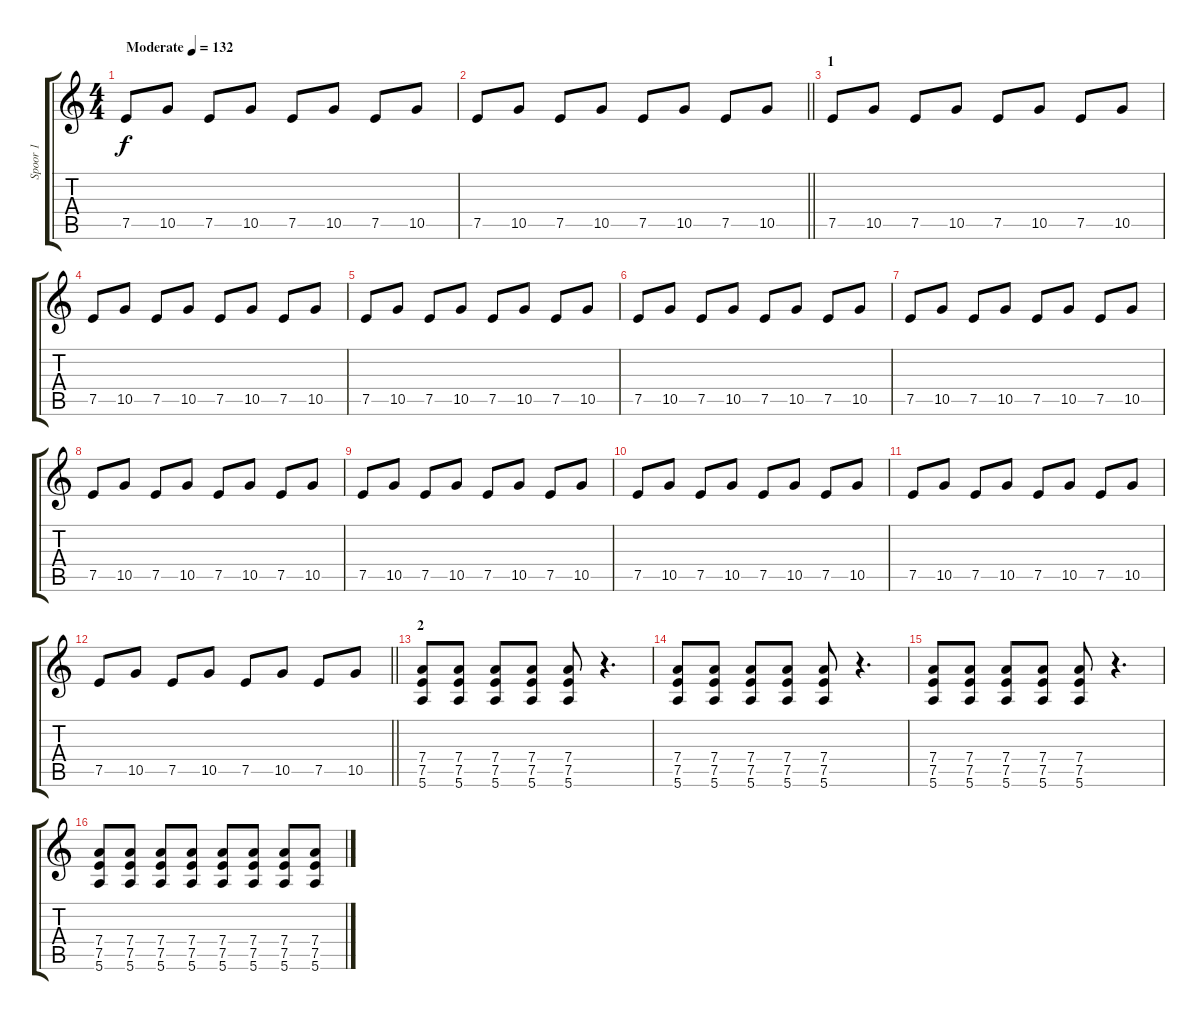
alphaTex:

\track ("Spoor 1" "Spoor 1") {instrument overdrivenguitar}
\staff {score tabs}
\tuning (E4 B3 G3 D3 A2 E2) {hide}
\ts (4 4)
\tempo (132 "Moderate")
\clef g2
\ks c
7.5.8{dy f instrument overdrivenguitar} 10.5.8 7.5.8 10.5.8 7.5.8 10.5.8 7.5.8 10.5.8 |
\barLineRight lightlight
7.5.8 10.5.8 7.5.8 10.5.8 7.5.8 10.5.8 7.5.8 10.5.8 |
\section ("" "1")
7.5.8 10.5.8 7.5.8 10.5.8 7.5.8 10.5.8 7.5.8 10.5.8 |
7.5.8 10.5.8 7.5.8 10.5.8 7.5.8 10.5.8 7.5.8 10.5.8 |
7.5.8 10.5.8 7.5.8 10.5.8 7.5.8 10.5.8 7.5.8 10.5.8 |
7.5.8 10.5.8 7.5.8 10.5.8 7.5.8 10.5.8 7.5.8 10.5.8 |
7.5.8 10.5.8 7.5.8 10.5.8 7.5.8 10.5.8 7.5.8 10.5.8 |
7.5.8 10.5.8 7.5.8 10.5.8 7.5.8 10.5.8 7.5.8 10.5.8 |
7.5.8 10.5.8 7.5.8 10.5.8 7.5.8 10.5.8 7.5.8 10.5.8 |
7.5.8 10.5.8 7.5.8 10.5.8 7.5.8 10.5.8 7.5.8 10.5.8 |
7.5.8 10.5.8 7.5.8 10.5.8 7.5.8 10.5.8 7.5.8 10.5.8 |
\barLineRight lightlight
7.5.8 10.5.8 7.5.8 10.5.8 7.5.8 10.5.8 7.5.8 10.5.8 |
\section ("" "2")
(7.4 7.5 5.6).8 (7.4 7.5 5.6).8 (7.4 7.5 5.6).8 (7.4 7.5 5.6).8 (7.4 7.5 5.6).8 r.4{d} |
(7.4 7.5 5.6).8 (7.4 7.5 5.6).8 (7.4 7.5 5.6).8 (7.4 7.5 5.6).8 (7.4 7.5 5.6).8 r.4{d} |
(7.4 7.5 5.6).8 (7.4 7.5 5.6).8 (7.4 7.5 5.6).8 (7.4 7.5 5.6).8 (7.4 7.5 5.6).8 r.4{d} |
(7.4 7.5 5.6).8 (7.4 7.5 5.6).8 (7.4 7.5 5.6).8 (7.4 7.5 5.6).8 (7.4 7.5 5.6).8 (7.4 7.5 5.6).8 (7.4 7.5 5.6).8 (7.4 7.5 5.6).8
